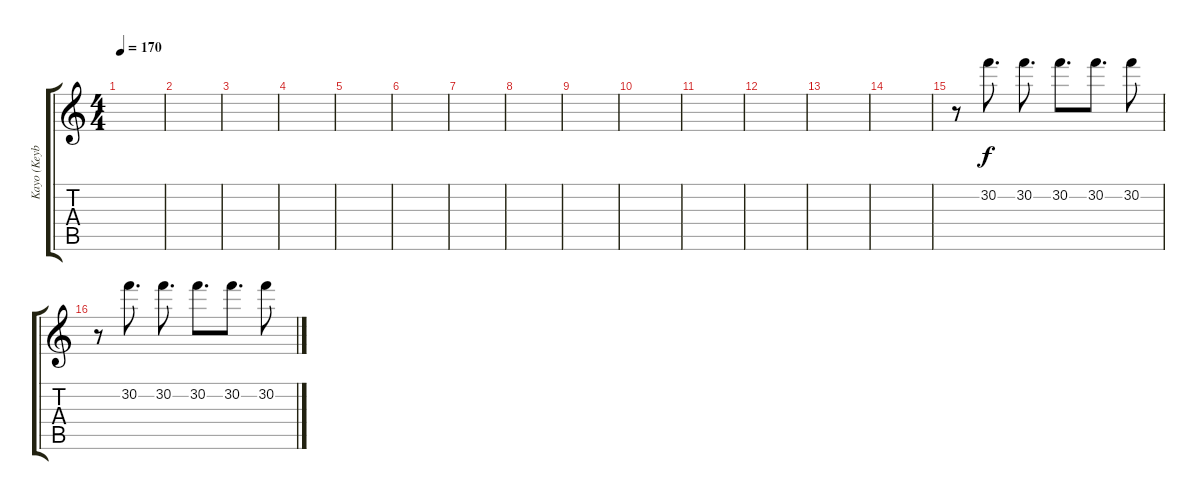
\track ("Kayo (Keyboard)" "Kayo (Keyb") {instrument woodblock}
\staff {score tabs}
\tuning (E4 B3 G3 D3 A2 E2) {hide}
\ts (4 4)
\tempo 170
\clef g2
\ks c
|
|
|
|
|
|
|
|
|
|
|
|
|
|
r.8 30.2.8{d} 30.2.8{d} 30.2.8{d} 30.2.8{d} 30.2.8 |
r.8 30.2.8{d} 30.2.8{d} 30.2.8{d} 30.2.8{d} 30.2.8
